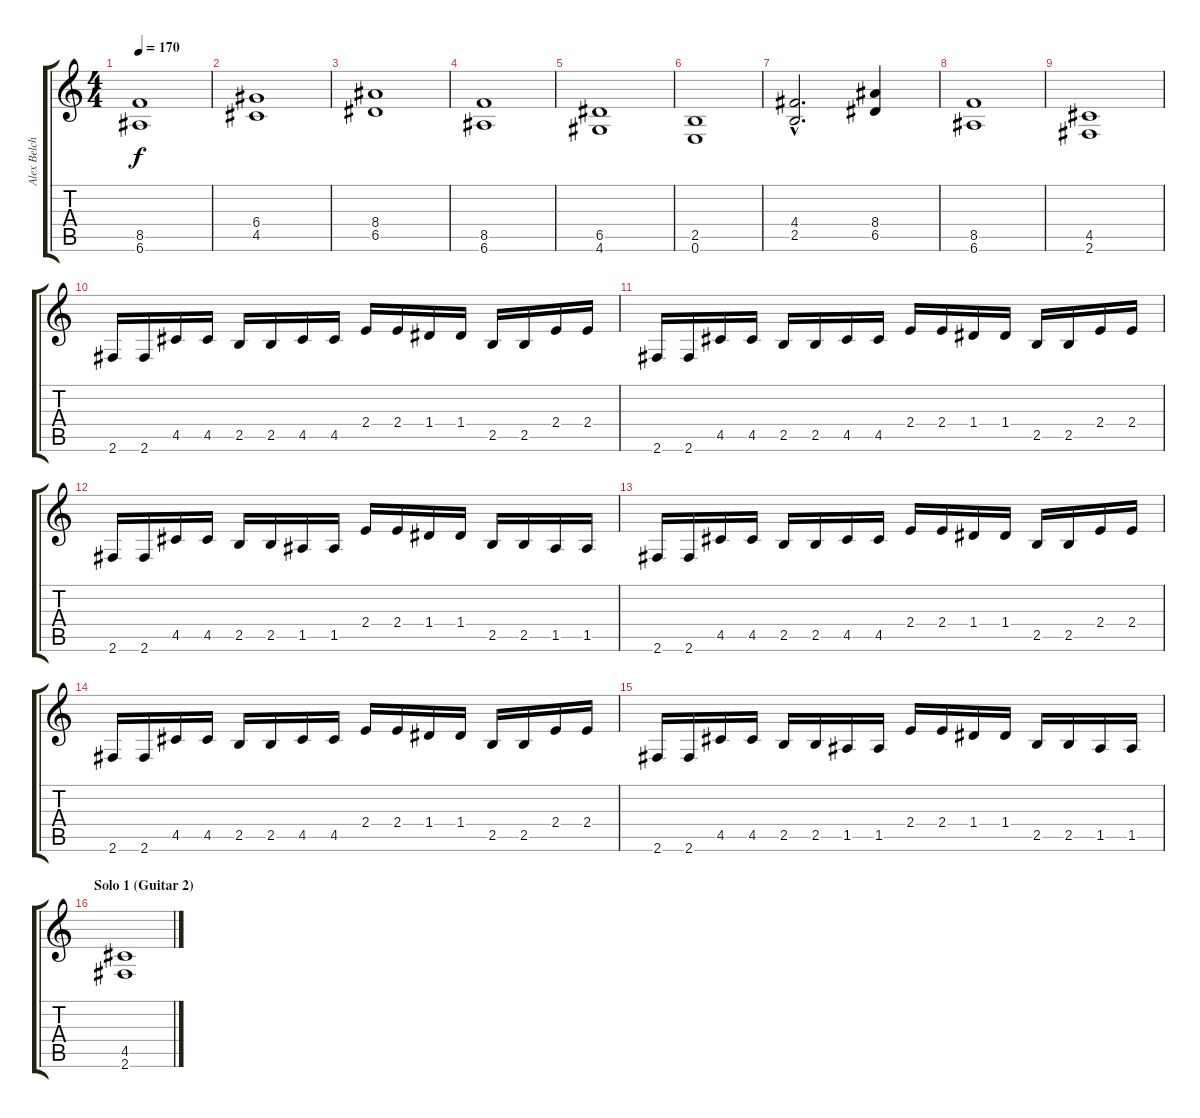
\track ("Alex Belchior" "Alex Belch") {instrument distortionguitar}
\staff {score tabs}
\tuning (E4 B3 G3 D3 A2 E2) {hide}
\ts (4 4)
\tempo 170
\clef g2
\ks c
(8.5 6.6).1{dy f} |
(6.4 4.5).1 |
(8.4 6.5).1 |
(8.5 6.6).1 |
(6.5 4.6).1 |
(2.5 0.6).1 |
(4.4{hac} 2.5{hac}).2{d} (8.4 6.5).4 |
(8.5 6.6).1 |
(4.5 2.6).1 |
2.6.16 2.6.16 4.5.16 4.5.16 2.5.16 2.5.16 4.5.16 4.5.16 2.4.16 2.4.16 1.4.16 1.4.16 2.5.16 2.5.16 2.4.16 2.4.16 |
2.6.16 2.6.16 4.5.16 4.5.16 2.5.16 2.5.16 4.5.16 4.5.16 2.4.16 2.4.16 1.4.16 1.4.16 2.5.16 2.5.16 2.4.16 2.4.16 |
2.6.16 2.6.16 4.5.16 4.5.16 2.5.16 2.5.16 1.5.16 1.5.16 2.4.16 2.4.16 1.4.16 1.4.16 2.5.16 2.5.16 1.5.16 1.5.16 |
2.6.16 2.6.16 4.5.16 4.5.16 2.5.16 2.5.16 4.5.16 4.5.16 2.4.16 2.4.16 1.4.16 1.4.16 2.5.16 2.5.16 2.4.16 2.4.16 |
2.6.16 2.6.16 4.5.16 4.5.16 2.5.16 2.5.16 4.5.16 4.5.16 2.4.16 2.4.16 1.4.16 1.4.16 2.5.16 2.5.16 2.4.16 2.4.16 |
2.6.16 2.6.16 4.5.16 4.5.16 2.5.16 2.5.16 1.5.16 1.5.16 2.4.16 2.4.16 1.4.16 1.4.16 2.5.16 2.5.16 1.5.16 1.5.16 |
\section ("" "Solo 1 (Guitar 2)")
(4.5 2.6).1
